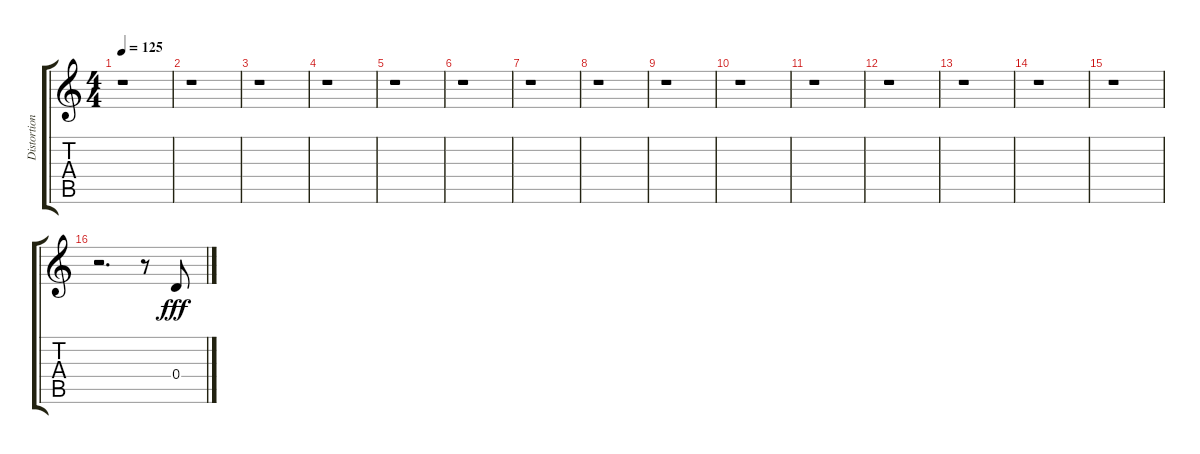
\track ("Distortion Guitar" "Distortion") {instrument distortionguitar}
\staff {score tabs}
\tuning (E4 B3 G3 D3 A2 E2) {hide}
\ts (4 4)
\tempo 125
\clef g2
\ks c
r.1{dy fff} |
r.1 |
r.1 |
r.1 |
r.1 |
r.1 |
r.1 |
r.1 |
r.1 |
r.1 |
r.1 |
r.1 |
r.1 |
r.1 |
r.1 |
r.2{d} r.8 0.4.8
